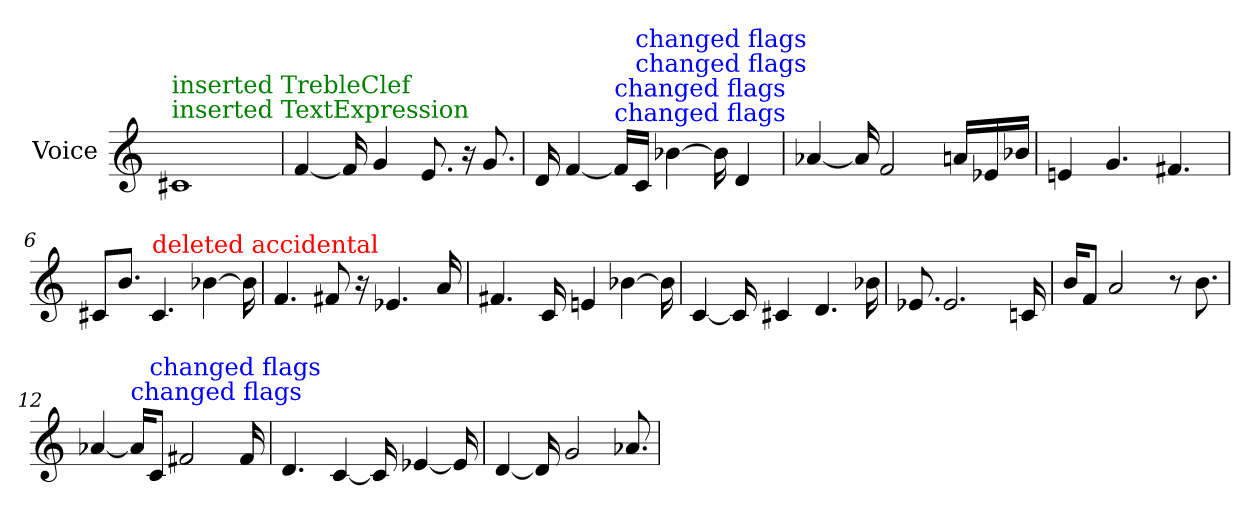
**kern
*part1
*staff1
*I"Voice
*I'Voice
*clefG2
=1
!LO:TX:color=#008000:t=inserted TextExpression
!LO:TX:color=#008000:t=inserted TrebleClef
1c#X
=2
[<4f/
16f/]
4g/
8.e/
16ra
8.g/
=3
16d/
[<4f/
!LO:TX:color=#0000FF:t=changed flags
!LO:TX:color=#0000FF:t=changed flags
16fi/LL]
!LO:TX:color=#0000FF:t=changed flags
!LO:TX:color=#0000FF:t=changed flags
16ci/JJ
[>4b-X\
16b-\]
4d/
=4
[<4a-X/
16a-/]
2f/
16an/LL
16e-X/
16b-X/JJ
=5
4en/
4.g/
4.f#X/
=6
8c#X/L
8.b/J
!LO:TX:color=#FF0000:t=deleted accidental
4.c#j/
[>4b-X\
16b-\]
!!LO:LB:g=z
=7
4.f/
8f#X/
16ra
4.e-X/
16a/
=8
4.f#X/
16c/
4en/
[>4b-X\
16b-\]
=9
[<4c/
16c/]
4c#X/
4.d/
16b-X\
=10
8.e-X/
2.e-/
16cn/
=11
16b/KL
8f/J
2a/
8r
8.b\
=12
[<4a-X/
!LO:TX:color=#0000FF:t=changed flags
16a-i/KL]
!LO:TX:color=#0000FF:t=changed flags
8ci/J
2f#X/
16f#/
!!LO:LB:g=z
=13
4.d/
[<4c/
16c/]
[<4e-X/
16e-/]
=14
[<4d/
16d/]
2g/
8.a-X/
=
*-
